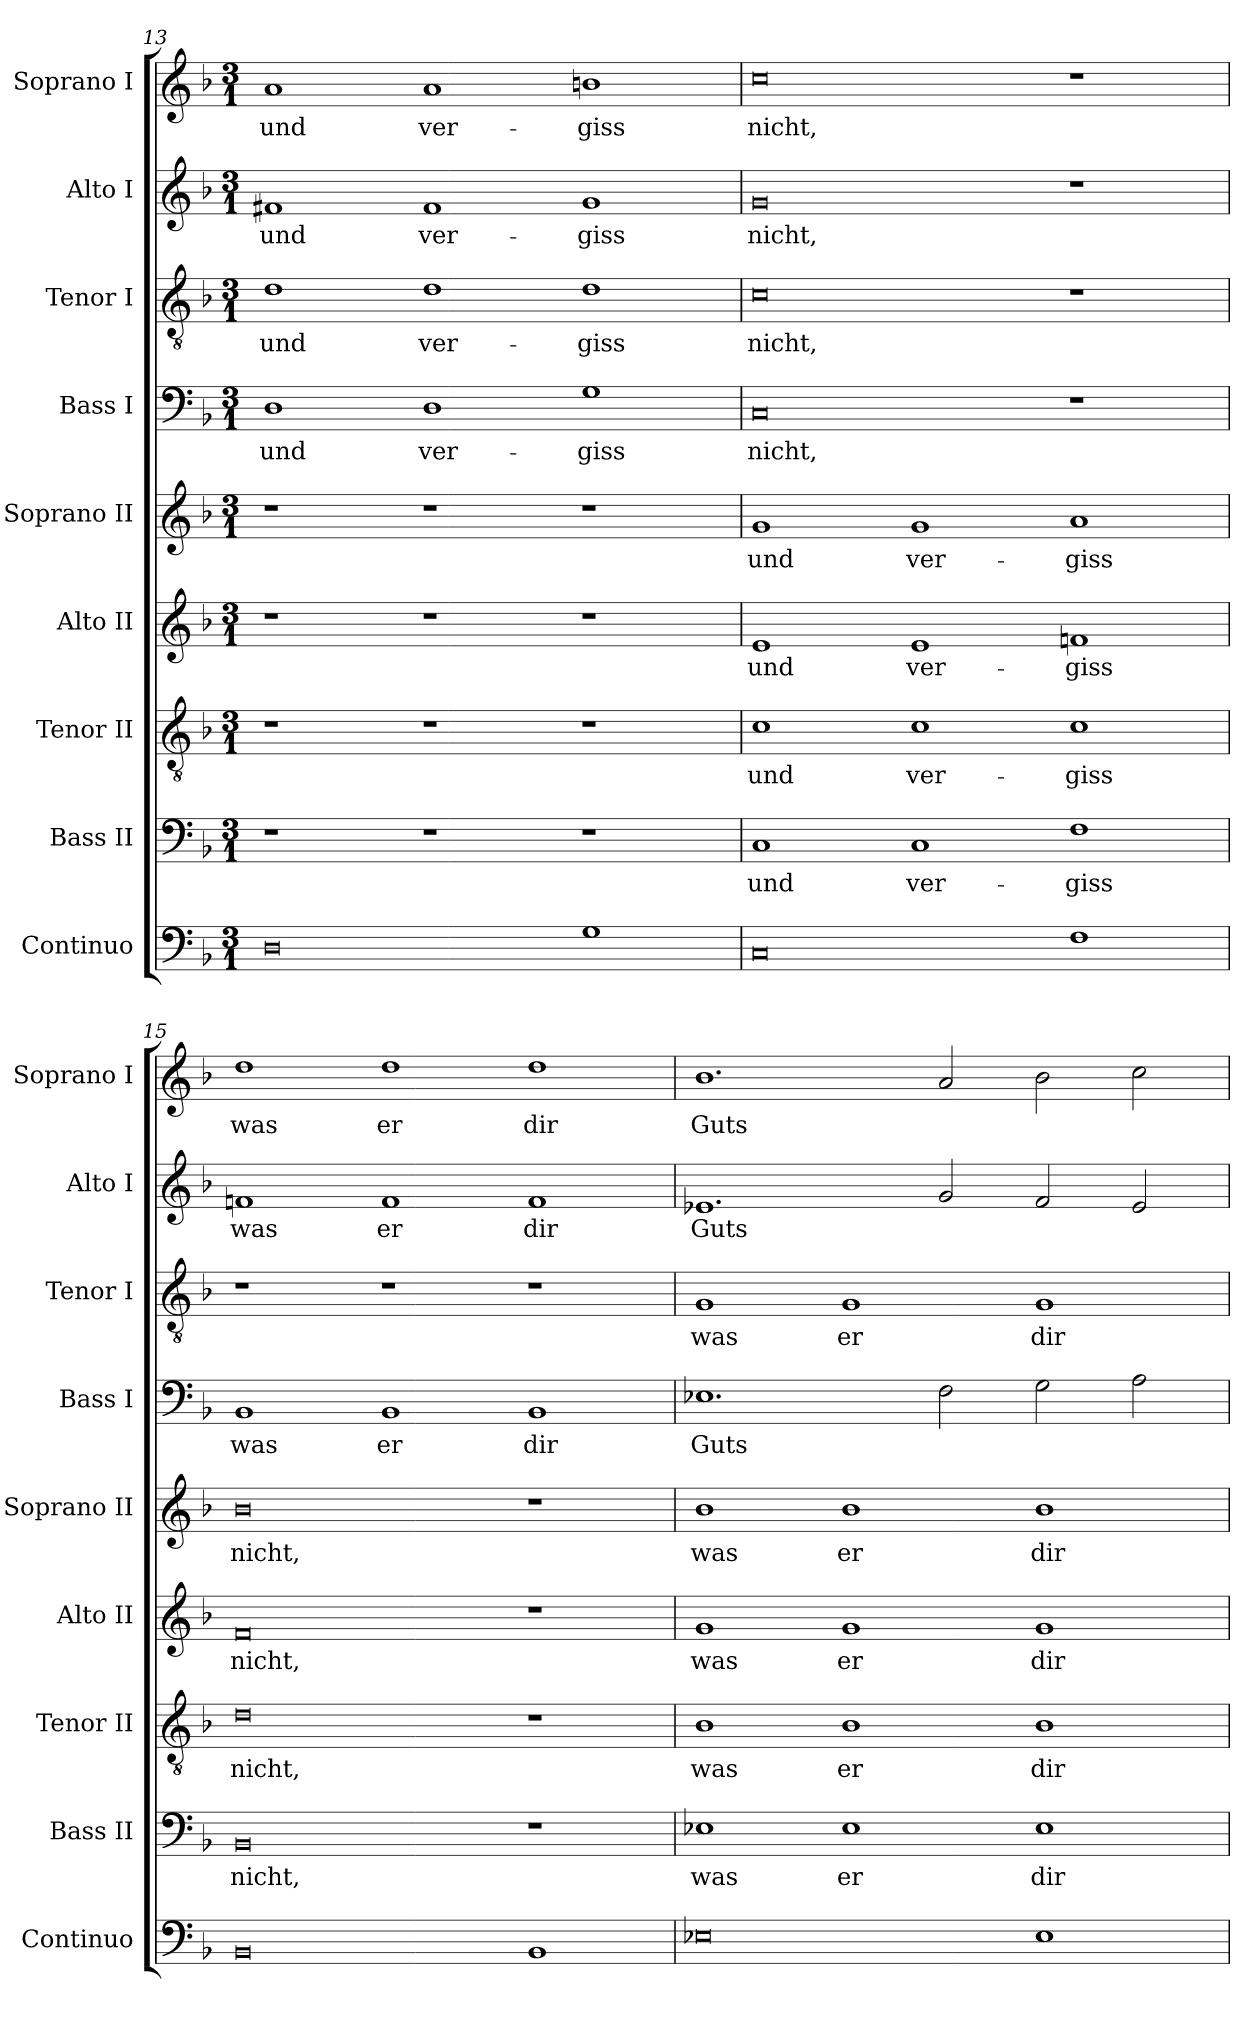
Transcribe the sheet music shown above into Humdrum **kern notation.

**kern	**kern	**text	**kern	**text	**kern	**text	**kern	**text	**kern	**text	**kern	**text	**kern	**text	**kern	**text
*part9	*part8	*part8	*part7	*part7	*part6	*part6	*part5	*part5	*part4	*part4	*part3	*part3	*part2	*part2	*part1	*part1
*staff9	*staff8	*staff8	*staff7	*staff7	*staff6	*staff6	*staff5	*staff5	*staff4	*staff4	*staff3	*staff3	*staff2	*staff2	*staff1	*staff1
*I"Continuo	*I"Bass II	*	*I"Tenor II	*	*I"Alto II	*	*I"Soprano II	*	*I"Bass I	*	*I"Tenor I	*	*I"Alto I	*	*I"Soprano I	*
*I'Continuo	*I'Bass II	*	*I'Tenor II	*	*I'Alto II	*	*I'Soprano II	*	*I'Bass I	*	*I'Tenor I	*	*I'Alto I	*	*I'Soprano I	*
*clefF4	*clefF4	*	*clefGv2	*	*clefG2	*	*clefG2	*	*clefF4	*	*clefGv2	*	*clefG2	*	*clefG2	*
*k[b-]	*k[b-]	*	*k[b-]	*	*k[b-]	*	*k[b-]	*	*k[b-]	*	*k[b-]	*	*k[b-]	*	*k[b-]	*
*F:	*F:	*	*F:	*	*F:	*	*F:	*	*F:	*	*F:	*	*F:	*	*F:	*
*M3/1	*M3/1	*	*M3/1	*	*M3/1	*	*M3/1	*	*M3/1	*	*M3/1	*	*M3/1	*	*M3/1	*
=13	=13	=13	=13	=13	=13	=13	=13	=13	=13	=13	=13	=13	=13	=13	=13	=13
!	!	!	!	!	!	!	!	!	!	!LO:LY:b	!	!LO:LY:b	!	!LO:LY:b	!	!LO:LY:b
0D	1r	.	1r	.	1r	.	1r	.	1D	und	1d	und	1f#X	und	1a	und
!	!	!	!	!	!	!	!	!	!	!LO:LY:b	!	!LO:LY:b	!	!LO:LY:b	!	!LO:LY:b
.	1r	.	1r	.	1r	.	1r	.	1D	ver-	1d	ver-	1f#	ver-	1a	ver-
!	!	!	!	!	!	!	!	!	!	!LO:LY:b	!	!LO:LY:b	!	!LO:LY:b	!	!LO:LY:b
1G	1r	.	1r	.	1r	.	1r	.	1G	-giss	1d	-giss	1g	-giss	1bn	-giss
=14	=14	=14	=14	=14	=14	=14	=14	=14	=14	=14	=14	=14	=14	=14	=14	=14
!	!	!LO:LY:b	!	!LO:LY:b	!	!LO:LY:b	!	!LO:LY:b	!	!LO:LY:b	!	!LO:LY:b	!	!LO:LY:b	!	!LO:LY:b
0C	1C	und	1c	und	1e	und	1g	und	0C	nicht,	0c	nicht,	0g	nicht,	0cc	nicht,
!	!	!LO:LY:b	!	!LO:LY:b	!	!LO:LY:b	!	!LO:LY:b	!	!	!	!	!	!	!	!
.	1C	ver-	1c	ver-	1e	ver-	1g	ver-	.	.	.	.	.	.	.	.
!	!	!LO:LY:b	!	!LO:LY:b	!	!LO:LY:b	!	!LO:LY:b	!	!	!	!	!	!	!	!
1F	1F	-giss	1c	-giss	1fn	-giss	1a	-giss	1r	.	1r	.	1r	.	1r	.
=15	=15	=15	=15	=15	=15	=15	=15	=15	=15	=15	=15	=15	=15	=15	=15	=15
!	!	!LO:LY:b	!	!LO:LY:b	!	!LO:LY:b	!	!LO:LY:b	!	!LO:LY:b	!	!	!	!LO:LY:b	!	!LO:LY:b
0BB-	0BB-	nicht,	0d	nicht,	0f	nicht,	0b-	nicht,	1BB-	was	1r	.	1fn	was	1dd	was
!	!	!	!	!	!	!	!	!	!	!LO:LY:b	!	!	!	!LO:LY:b	!	!LO:LY:b
.	.	.	.	.	.	.	.	.	1BB-	er	1r	.	1f	er	1dd	er
!	!	!	!	!	!	!	!	!	!	!LO:LY:b	!	!	!	!LO:LY:b	!	!LO:LY:b
1BB-	1r	.	1r	.	1r	.	1r	.	1BB-	dir	1r	.	1f	dir	1dd	dir
=16	=16	=16	=16	=16	=16	=16	=16	=16	=16	=16	=16	=16	=16	=16	=16	=16
!	!	!LO:LY:b	!	!LO:LY:b	!	!LO:LY:b	!	!LO:LY:b	!	!LO:LY:b	!	!LO:LY:b	!	!LO:LY:b	!	!LO:LY:b
0E-X	1E-X	was	1B-	was	1g	was	1b-	was	1.E-X	Guts	1G	was	1.e-X	Guts	1.b-	Guts
!	!	!LO:LY:b	!	!LO:LY:b	!	!LO:LY:b	!	!LO:LY:b	!	!	!	!LO:LY:b	!	!	!	!
.	1E-	er	1B-	er	1g	er	1b-	er	.	.	1G	er	.	.	.	.
.	.	.	.	.	.	.	.	.	2F	.	.	.	2g	.	2a	.
!	!	!LO:LY:b	!	!LO:LY:b	!	!LO:LY:b	!	!LO:LY:b	!	!	!	!LO:LY:b	!	!	!	!
1E-	1E-	dir	1B-	dir	1g	dir	1b-	dir	2G	.	1G	dir	2f	.	2b-	.
.	.	.	.	.	.	.	.	.	2A	.	.	.	2e-	.	2cc	.
=	=	=	=	=	=	=	=	=	=	=	=	=	=	=	=	=
*-	*-	*-	*-	*-	*-	*-	*-	*-	*-	*-	*-	*-	*-	*-	*-	*-
